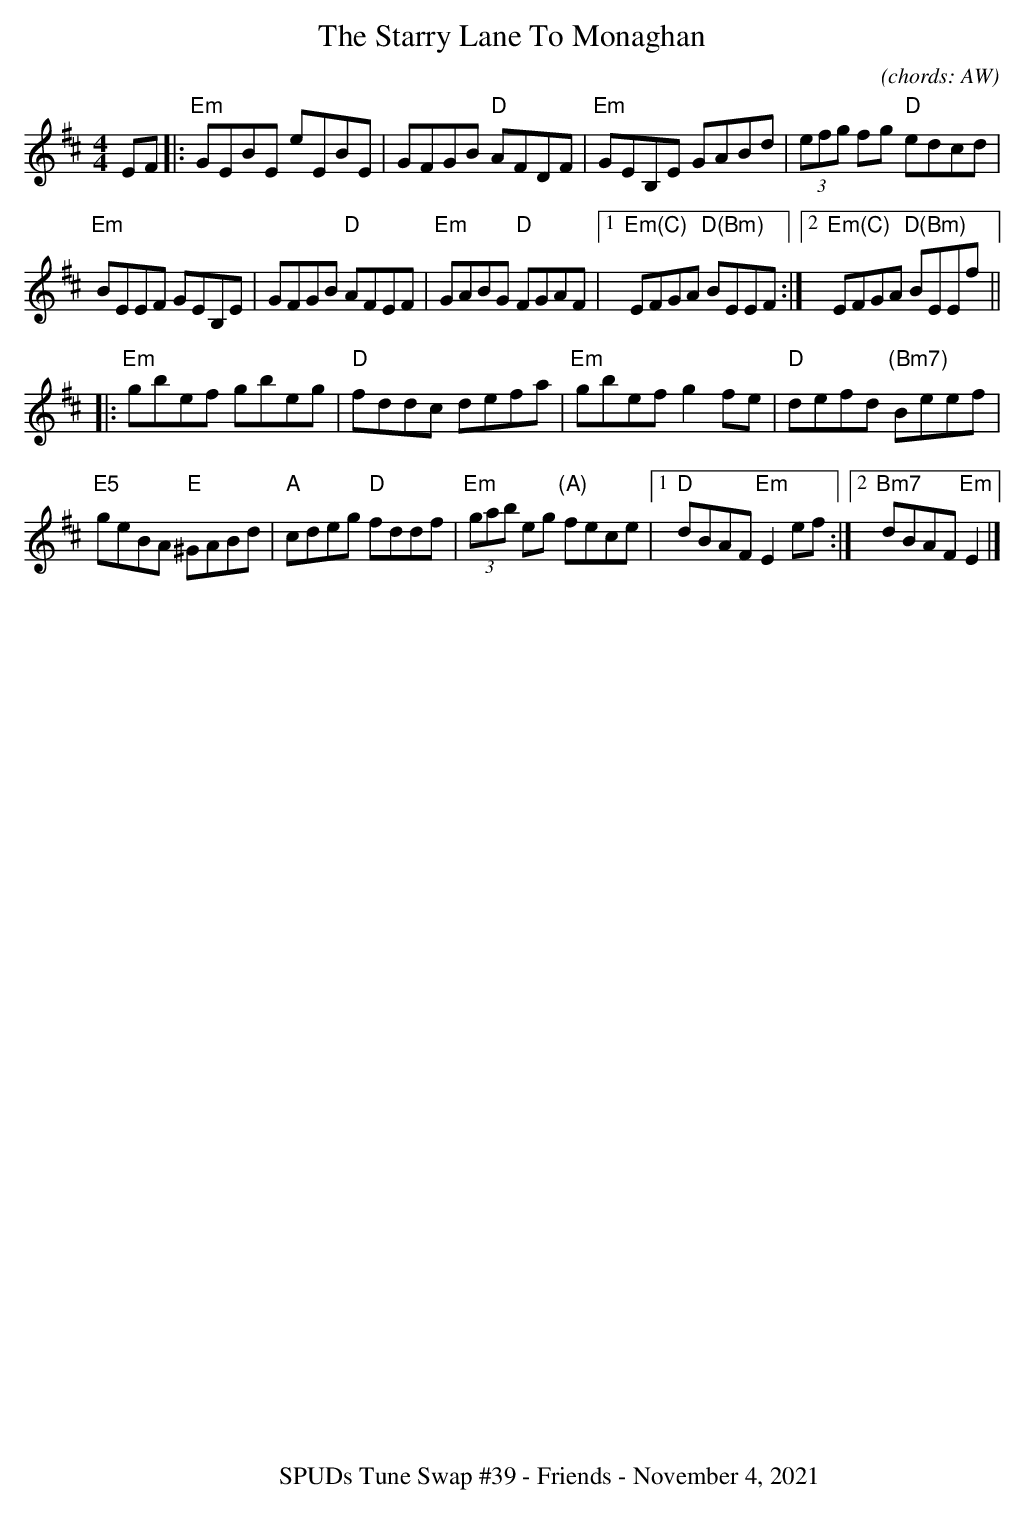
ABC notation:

X:1
T: The Starry Lane To Monaghan
C:(chords: AW)
M: 4/4
L: 1/8
K: Edor
Q:1/2=110
EF|:"Em"GEBE eEBE|GFGB "D"AFDF|"Em"GEB,E GABd|(3efg fg "D"edcd|
"Em"BEEF GEB,E|GFGB "D"AFEF|"Em"GABG "D"FGAF|1 "Em(C)"EFGA "D(Bm)"BEEF:|2 "Em(C)"EFGA "D(Bm)"BEEf||
|:"Em"gbef gbeg|"D"fddc defa|"Em"gbef g2 fe|"D"defd "(Bm7)"Beef|
"E5"geBA "E"^GABd|"A"cdeg "D"fddf|"Em"(3gab eg "(A)"fece|1 "D"dBAF "Em"E2 ef:|2 "Bm7"dBAF "Em"E2|]
